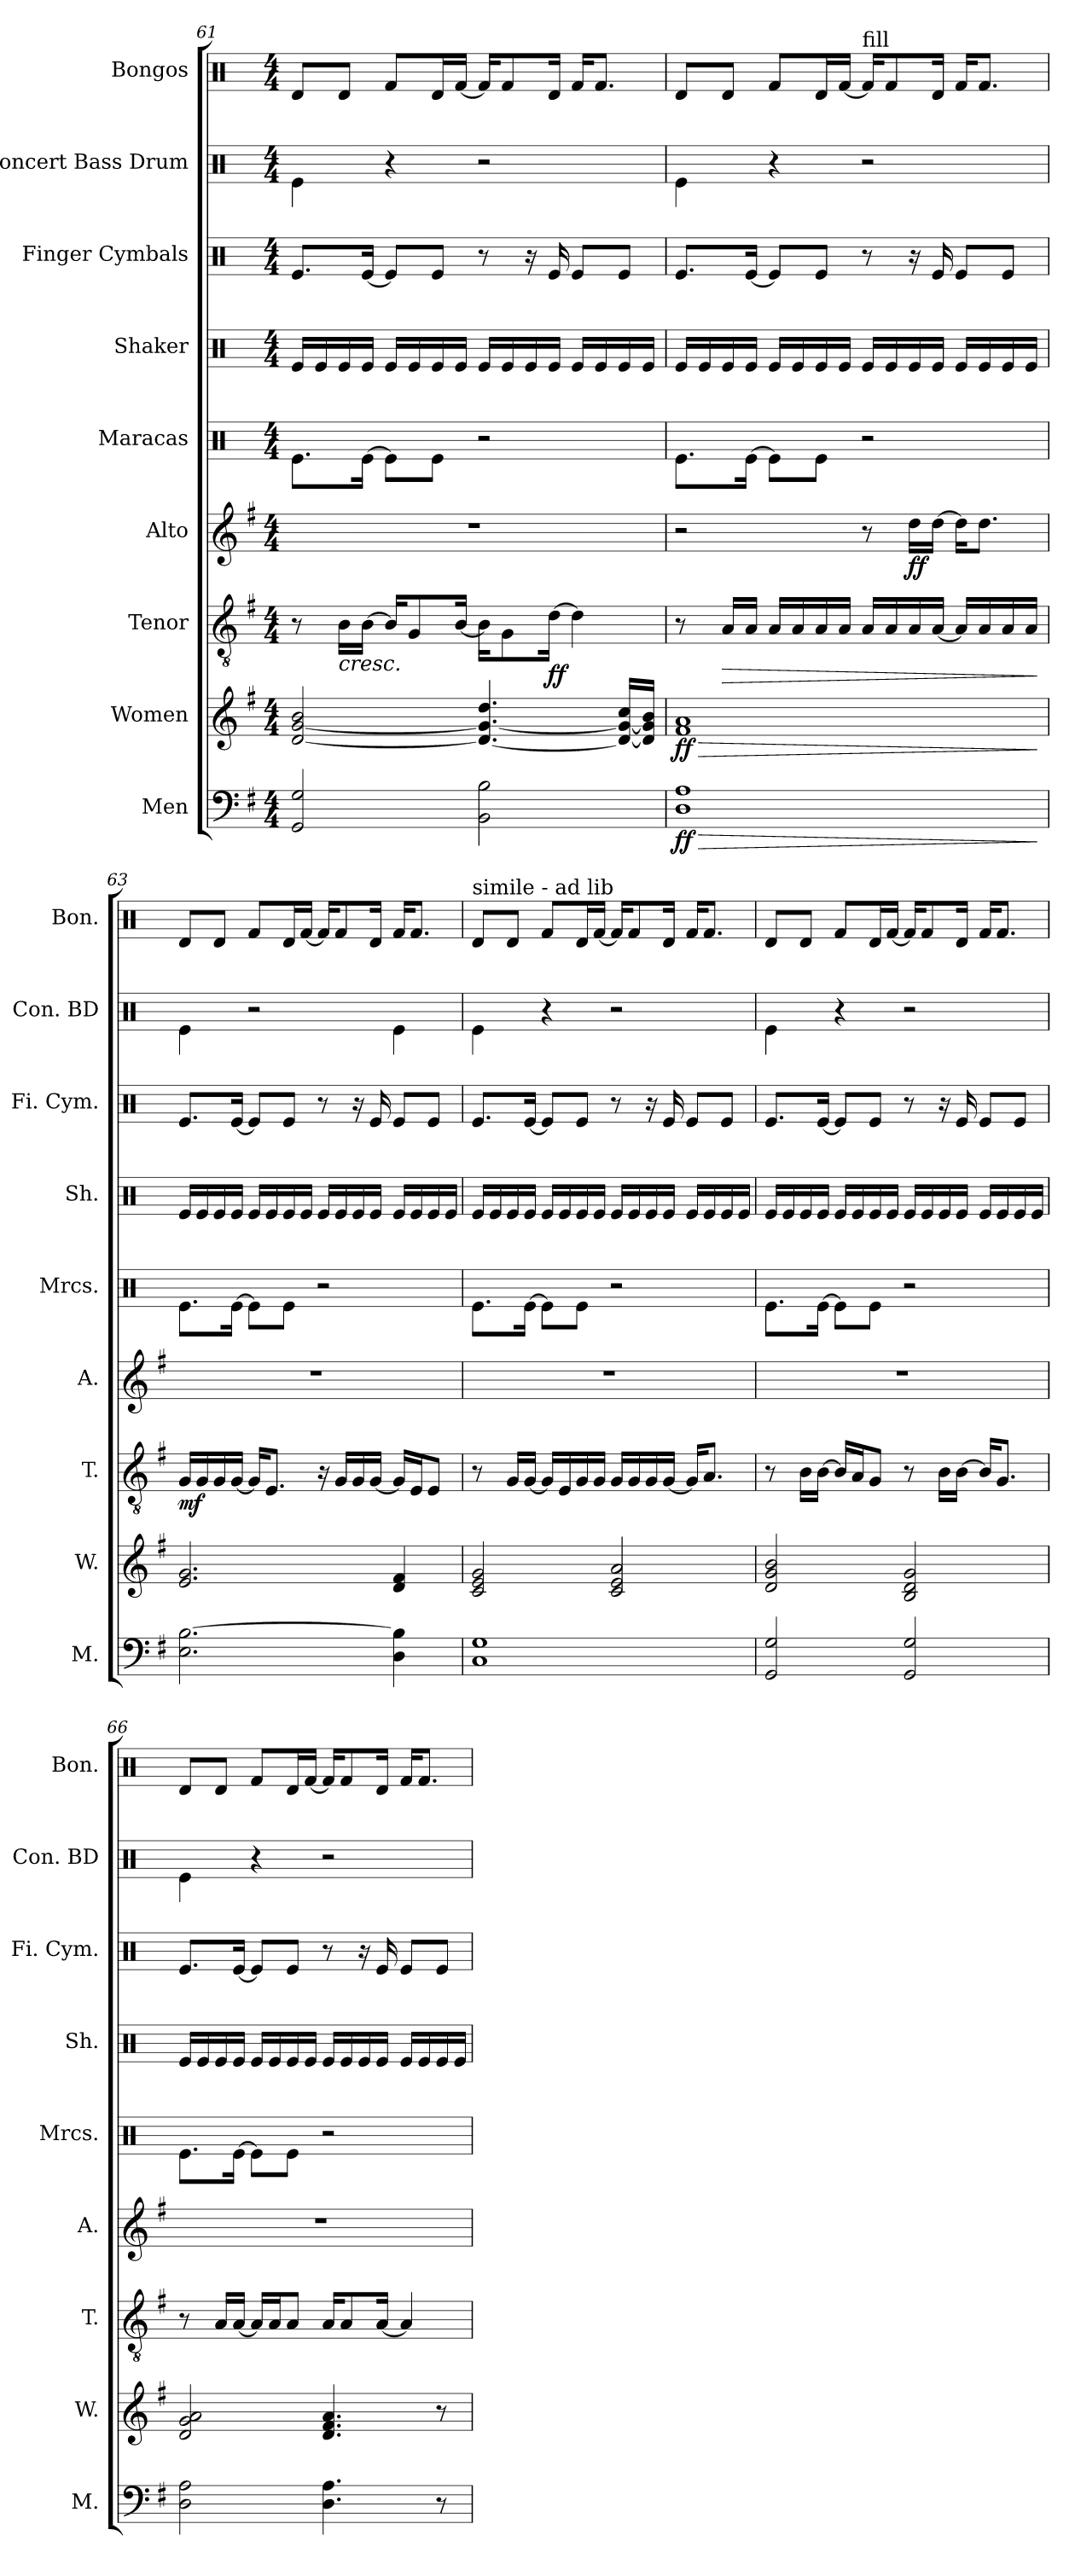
**kern	**dynam	**kern	**dynam	**kern	**dynam	**kern	**dynam	**kern	**kern	**kern	**kern	**kern
*part9	*part9	*part8	*part8	*part7	*part7	*part6	*part6	*part5	*part4	*part3	*part2	*part1
*staff9	*staff9	*staff8	*staff8	*staff7	*staff7	*staff6	*staff6	*staff5	*staff4	*staff3	*staff2	*staff1
*I"Men	*	*I"Women	*	*I"Tenor	*	*I"Alto	*	*I"Maracas	*I"Shaker	*I"Finger Cymbals	*I"Concert Bass Drum	*I"Bongos
*I'M.	*	*I'W.	*	*I'T.	*	*I'A.	*	*I'Mrcs.	*I'Sh.	*I'Fi. Cym.	*I'Con. BD	*I'Bon.
*clefF4	*	*clefG2	*	*clefGv2	*	*clefG2	*	*clefX	*clefX	*clefX	*clefX	*clefX
*k[f#]	*	*k[f#]	*	*k[f#]	*	*k[f#]	*	*k[]	*k[]	*k[]	*k[]	*k[]
*M4/4	*	*M4/4	*	*M4/4	*	*M4/4	*	*M4/4	*M4/4	*M4/4	*M4/4	*M4/4
=61	=61	=61	=61	=61	=61	=61	=61	=61	=61	=61	=61	=61
2GG/ 2G/	.	[2d/ [2g/ 2b/	.	8r	.	1r	.	8.Re\L	16Re/LL	8.Re/L	4Re\	8Rd/L
.	.	.	.	.	.	.	.	.	16Re/	.	.	.
!	!	!	!	!	!LO:HP:b	!	!	!	!	!	!	!
.	.	.	.	16B\LL	<	.	.	.	16Re/	.	.	8Rd/J
.	.	.	.	[16B\JJ	.	.	.	[16Re\Jk	16Re/JJ	[16Re/Jk	.	.
.	.	.	.	16B/KL]	.	.	.	8Re\L]	16Re/LL	8Re/L]	4r	8Rf/L
.	.	.	.	8G/	.	.	.	.	16Re/	.	.	.
.	.	.	.	.	.	.	.	8Re\J	16Re/	8Re/J	.	16Rd/L
.	.	.	.	[16B/Jk	.	.	.	.	16Re/JJ	.	.	[16Rf/JJ
2BB\ 2B\	.	4.d/_ 4.g/_ 4.dd/	.	16B\KL]	.	.	.	2r	16Re/LL	8r	2r	16Rf/KL]
.	.	.	.	8G\	.	.	.	.	16Re/	.	.	8Rf/
.	.	.	.	.	.	.	.	.	16Re/	16r	.	.
!	!	!	!	!	!LO:DY:b	!	!	!	!	!	!	!
.	.	.	.	[16d\Jk	ff	.	.	.	16Re/JJ	16Re/	.	16Rd/Jk
.	.	.	.	4d\]	[	.	.	.	16Re/LL	8Re/L	.	16Rf/KL
.	.	.	.	.	.	.	.	.	16Re/	.	.	8.Rf/J
.	.	16d/_ 16g/_ 16cc/LL	.	.	.	.	.	.	16Re/	8Re/J	.	.
.	.	16d/] 16g/] 16b/JJ	.	.	.	.	.	.	16Re/JJ	.	.	.
!!LO:PB:g=z
=62	=62	=62	=62	=62	=62	=62	=62	=62	=62	=62	=62	=62
!	!LO:HP:b	!	!LO:HP:b	!	!	!	!	!	!	!	!	!
!	!LO:DY:n=1:b	!	!	!	!	!	!	!	!	!	!	!
!	!LO:DY:n=2:b	!	!LO:DY:n=1:b	!	!	!	!	!	!	!	!	!
!	!	!	!LO:DY:n=2:b	!	!	!	!	!	!	!	!	!
1D 1A	> f f	1f# 1a	> f f	8r	.	2r	.	8.Re\L	16Re/LL	8.Re/L	4Re\	8Rd/L
.	.	.	.	.	.	.	.	.	16Re/	.	.	.
!	!	!	!	!	!LO:HP:b	!	!	!	!	!	!	!
.	.	.	.	16A/LL	>	.	.	.	16Re/	.	.	8Rd/J
.	.	.	.	16A/JJ	.	.	.	[16Re\Jk	16Re/JJ	[16Re/Jk	.	.
.	.	.	.	16A/LL	.	.	.	8Re\L]	16Re/LL	8Re/L]	4r	8Rf/L
.	.	.	.	16A/	.	.	.	.	16Re/	.	.	.
.	.	.	.	16A/	.	.	.	8Re\J	16Re/	8Re/J	.	16Rd/L
.	.	.	.	16A/JJ	.	.	.	.	16Re/JJ	.	.	[16Rf/JJ
!	!	!	!	!	!	!	!	!	!	!	!	!LO:TX:a:t=fill
.	.	.	.	16A/LL	.	8r	.	2r	16Re/LL	8r	2r	16Rf/KL]
.	.	.	.	16A/	.	.	.	.	16Re/	.	.	8Rf/
!	!	!	!	!	!	!	!LO:DY:b	!	!	!	!	!
.	.	.	.	16A/	.	16dd\LL	ff	.	16Re/	16r	.	.
.	.	.	.	[16A/JJ	.	[16dd\JJ	.	.	16Re/JJ	16Re/	.	16Rd/Jk
.	.	.	.	16A/LL]	.	16dd\KL]	.	.	16Re/LL	8Re/L	.	16Rf/KL
.	.	.	.	16A/	.	8.dd\J	.	.	16Re/	.	.	8.Rf/J
.	.	.	.	16A/	.	.	.	.	16Re/	8Re/J	.	.
.	.	.	.	16A/JJ	.	.	.	.	16Re/JJ	.	.	.
.	]	.	]	.	]	.	.	.	.	.	.	.
=63	=63	=63	=63	=63	=63	=63	=63	=63	=63	=63	=63	=63
!	!LO:DY:b	!	!	!	!	!	!	!	!	!	!	!
!	!LO:DY:n=1:b	!	!LO:DY:b	!	!	!	!	!	!	!	!	!
!	!	!	!LO:DY:n=1:b	!	!LO:DY:b	!	!	!	!	!	!	!
2.E\ [2.B\	mp mp	2.e/ 2.g/	mp mp	16G/LL	mf	1r	.	8.Re\L	16Re/LL	8.Re/L	4Re\	8Rd/L
.	.	.	.	16G/	.	.	.	.	16Re/	.	.	.
.	.	.	.	16G/	.	.	.	.	16Re/	.	.	8Rd/J
.	.	.	.	[16G/JJ	.	.	.	[16Re\Jk	16Re/JJ	[16Re/Jk	.	.
.	.	.	.	16G/KL]	.	.	.	8Re\L]	16Re/LL	8Re/L]	2r	8Rf/L
.	.	.	.	8.E/J	.	.	.	.	16Re/	.	.	.
.	.	.	.	.	.	.	.	8Re\J	16Re/	8Re/J	.	16Rd/L
.	.	.	.	.	.	.	.	.	16Re/JJ	.	.	[16Rf/JJ
.	.	.	.	16r	.	.	.	2r	16Re/LL	8r	.	16Rf/KL]
.	.	.	.	16G/LL	.	.	.	.	16Re/	.	.	8Rf/
.	.	.	.	16G/	.	.	.	.	16Re/	16r	.	.
.	.	.	.	[16G/JJ	.	.	.	.	16Re/JJ	16Re/	.	16Rd/Jk
4D\ 4B\]	.	4d/ 4f#/	.	16G/LL]	.	.	.	.	16Re/LL	8Re/L	4Re\	16Rf/KL
.	.	.	.	16E/J	.	.	.	.	16Re/	.	.	8.Rf/J
.	.	.	.	8E/J	.	.	.	.	16Re/	8Re/J	.	.
.	.	.	.	.	.	.	.	.	16Re/JJ	.	.	.
!!LO:PB:g=z
=64	=64	=64	=64	=64	=64	=64	=64	=64	=64	=64	=64	=64
!	!	!	!	!	!	!	!	!	!	!	!	!LO:TX:a:t=simile - ad lib
1C 1G	.	2c/ 2e/ 2g/	.	8r	.	1r	.	8.Re\L	16Re/LL	8.Re/L	4Re\	8Rd/L
.	.	.	.	.	.	.	.	.	16Re/	.	.	.
.	.	.	.	16G/LL	.	.	.	.	16Re/	.	.	8Rd/J
.	.	.	.	[16G/JJ	.	.	.	[16Re\Jk	16Re/JJ	[16Re/Jk	.	.
.	.	.	.	16G/LL]	.	.	.	8Re\L]	16Re/LL	8Re/L]	4r	8Rf/L
.	.	.	.	16E/	.	.	.	.	16Re/	.	.	.
.	.	.	.	16G/	.	.	.	8Re\J	16Re/	8Re/J	.	16Rd/L
.	.	.	.	16G/JJ	.	.	.	.	16Re/JJ	.	.	[16Rf/JJ
.	.	2c/ 2e/ 2a/	.	16G/LL	.	.	.	2r	16Re/LL	8r	2r	16Rf/KL]
.	.	.	.	16G/	.	.	.	.	16Re/	.	.	8Rf/
.	.	.	.	16G/	.	.	.	.	16Re/	16r	.	.
.	.	.	.	[16G/JJ	.	.	.	.	16Re/JJ	16Re/	.	16Rd/Jk
.	.	.	.	16G/KL]	.	.	.	.	16Re/LL	8Re/L	.	16Rf/KL
.	.	.	.	8.A/J	.	.	.	.	16Re/	.	.	8.Rf/J
.	.	.	.	.	.	.	.	.	16Re/	8Re/J	.	.
.	.	.	.	.	.	.	.	.	16Re/JJ	.	.	.
=65	=65	=65	=65	=65	=65	=65	=65	=65	=65	=65	=65	=65
2GG/ 2G/	.	2d/ 2g/ 2b/	.	8r	.	1r	.	8.Re\L	16Re/LL	8.Re/L	4Re\	8Rd/L
.	.	.	.	.	.	.	.	.	16Re/	.	.	.
.	.	.	.	16B\LL	.	.	.	.	16Re/	.	.	8Rd/J
.	.	.	.	[16B\JJ	.	.	.	[16Re\Jk	16Re/JJ	[16Re/Jk	.	.
.	.	.	.	16B/LL]	.	.	.	8Re\L]	16Re/LL	8Re/L]	4r	8Rf/L
.	.	.	.	16A/J	.	.	.	.	16Re/	.	.	.
.	.	.	.	8G/J	.	.	.	8Re\J	16Re/	8Re/J	.	16Rd/L
.	.	.	.	.	.	.	.	.	16Re/JJ	.	.	[16Rf/JJ
2GG/ 2G/	.	2B/ 2d/ 2g/	.	8r	.	.	.	2r	16Re/LL	8r	2r	16Rf/KL]
.	.	.	.	.	.	.	.	.	16Re/	.	.	8Rf/
.	.	.	.	16B\LL	.	.	.	.	16Re/	16r	.	.
.	.	.	.	[16B\JJ	.	.	.	.	16Re/JJ	16Re/	.	16Rd/Jk
.	.	.	.	16B/KL]	.	.	.	.	16Re/LL	8Re/L	.	16Rf/KL
.	.	.	.	8.G/J	.	.	.	.	16Re/	.	.	8.Rf/J
.	.	.	.	.	.	.	.	.	16Re/	8Re/J	.	.
.	.	.	.	.	.	.	.	.	16Re/JJ	.	.	.
!!LO:PB:g=z
=66	=66	=66	=66	=66	=66	=66	=66	=66	=66	=66	=66	=66
2D\ 2A\	.	2d/ 2g/ 2a/	.	8r	.	1r	.	8.Re\L	16Re/LL	8.Re/L	4Re\	8Rd/L
.	.	.	.	.	.	.	.	.	16Re/	.	.	.
.	.	.	.	16A/LL	.	.	.	.	16Re/	.	.	8Rd/J
.	.	.	.	[16A/JJ	.	.	.	[16Re\Jk	16Re/JJ	[16Re/Jk	.	.
.	.	.	.	16A/LL]	.	.	.	8Re\L]	16Re/LL	8Re/L]	4r	8Rf/L
.	.	.	.	16A/J	.	.	.	.	16Re/	.	.	.
.	.	.	.	8A/J	.	.	.	8Re\J	16Re/	8Re/J	.	16Rd/L
.	.	.	.	.	.	.	.	.	16Re/JJ	.	.	[16Rf/JJ
4.D\ 4.A\	.	4.d/ 4.f#/ 4.a/	.	16A/KL	.	.	.	2r	16Re/LL	8r	2r	16Rf/KL]
.	.	.	.	8A/	.	.	.	.	16Re/	.	.	8Rf/
.	.	.	.	.	.	.	.	.	16Re/	16r	.	.
.	.	.	.	[16A/Jk	.	.	.	.	16Re/JJ	16Re/	.	16Rd/Jk
.	.	.	.	4A/]	.	.	.	.	16Re/LL	8Re/L	.	16Rf/KL
.	.	.	.	.	.	.	.	.	16Re/	.	.	8.Rf/J
8r	.	8r	.	.	.	.	.	.	16Re/	8Re/J	.	.
.	.	.	.	.	.	.	.	.	16Re/JJ	.	.	.
=	=	=	=	=	=	=	=	=	=	=	=	=
*-	*-	*-	*-	*-	*-	*-	*-	*-	*-	*-	*-	*-
